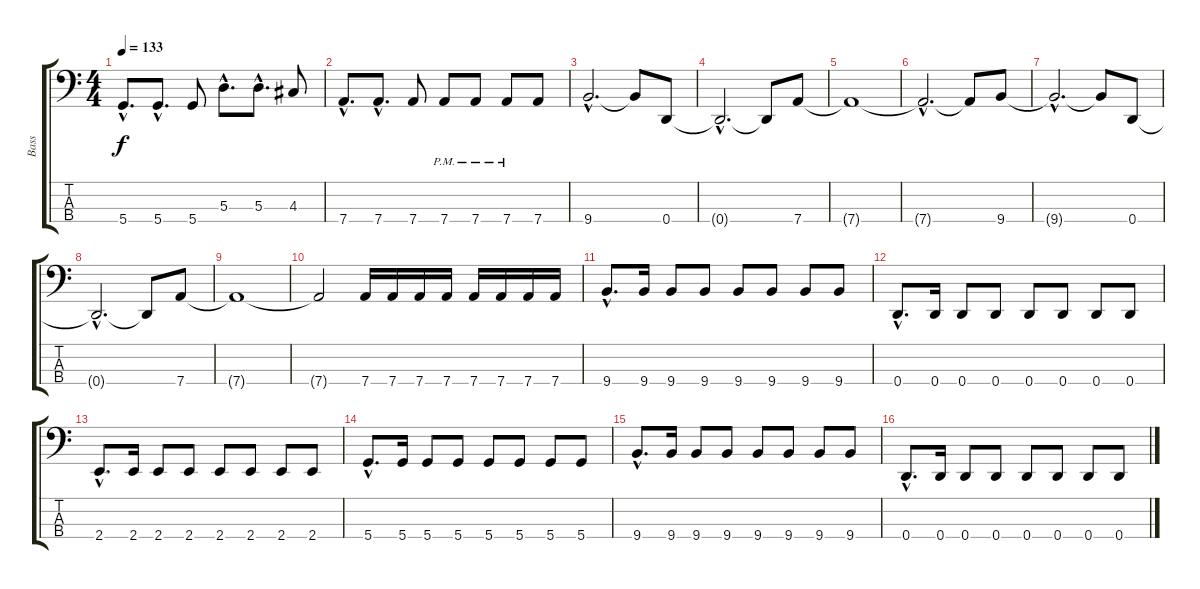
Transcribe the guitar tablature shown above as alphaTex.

\track ("Bass" "Bass") {instrument electricbassfinger}
\staff {score tabs}
\tuning (G2 D2 A1 D1) {hide}
\ts (4 4)
\tempo 133
\clef f4
\ks c
5.4{hac}.8{d dy f} 5.4{hac}.8{d} 5.4.8 5.3{hac}.8{d} 5.3{hac}.8{d} 4.3.8 |
7.4{hac}.8{d} 7.4{hac}.8{d} 7.4.8 7.4{pm}.8 7.4{pm}.8 7.4{pm}.8 7.4.8 |
9.4{hac}.2{d} 9.4{t}.8 0.4.8 |
0.4{hac t}.2{d} 0.4{t}.8 7.4.8 |
7.4{t}.1 |
7.4{hac t}.2{d} 7.4{t}.8 9.4.8 |
9.4{hac t}.2{d} 9.4{t}.8 0.4.8 |
0.4{hac t}.2{d} 0.4{t}.8 7.4.8 |
7.4{t}.1 |
7.4{t}.2 7.4.16 7.4.16 7.4.16 7.4.16 7.4.16 7.4.16 7.4.16 7.4.16 |
9.4{hac}.8{d} 9.4.16 9.4.8 9.4.8 9.4.8 9.4.8 9.4.8 9.4.8 |
0.4{hac}.8{d} 0.4.16 0.4.8 0.4.8 0.4.8 0.4.8 0.4.8 0.4.8 |
2.4{hac}.8{d} 2.4.16 2.4.8 2.4.8 2.4.8 2.4.8 2.4.8 2.4.8 |
5.4{hac}.8{d} 5.4.16 5.4.8 5.4.8 5.4.8 5.4.8 5.4.8 5.4.8 |
9.4{hac}.8{d} 9.4.16 9.4.8 9.4.8 9.4.8 9.4.8 9.4.8 9.4.8 |
0.4{hac}.8{d} 0.4.16 0.4.8 0.4.8 0.4.8 0.4.8 0.4.8 0.4.8
